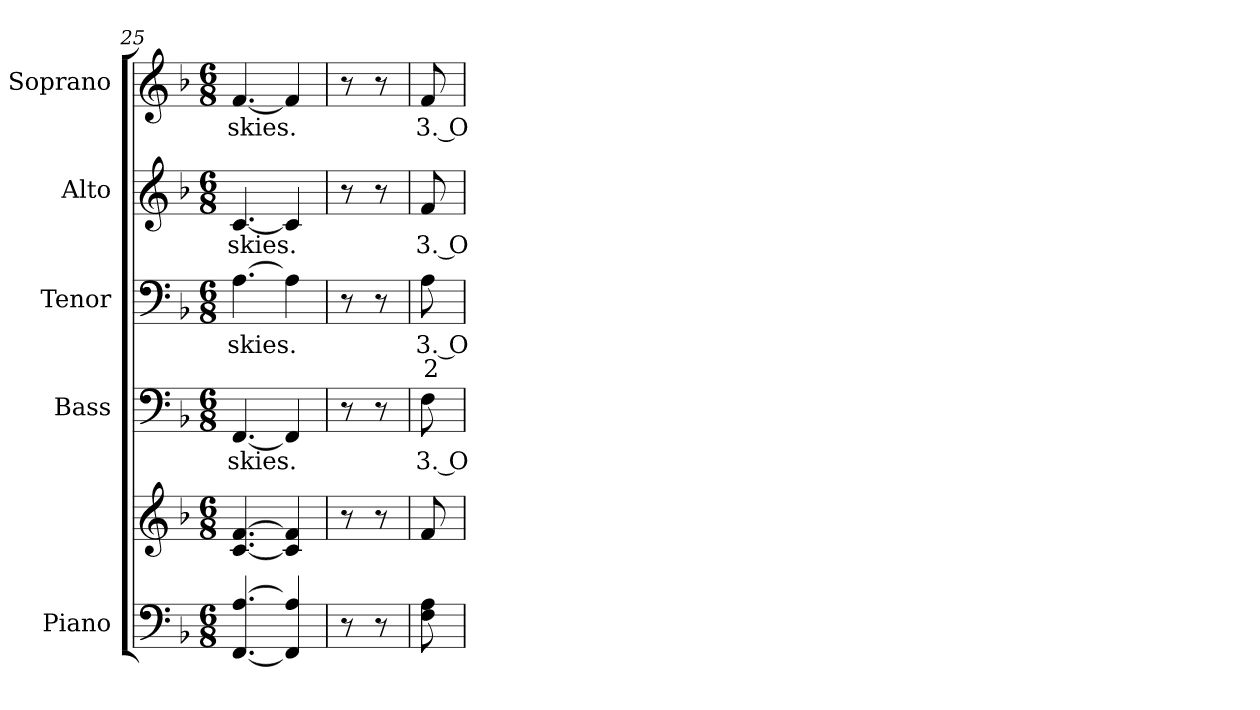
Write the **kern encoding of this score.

**kern	**kern	**kern	**text	**kern	**text	**text	**kern	**text	**kern	**text
*part5	*part5	*part4	*part4	*part3	*part3	*part3	*part2	*part2	*part1	*part1
*staff6	*staff5	*staff4	*staff4	*staff3	*staff3	*staff3	*staff2	*staff2	*staff1	*staff1
*I"Piano	*	*I"Bass	*	*I"Tenor	*	*	*I"Alto	*	*I"Soprano	*
*I'Pno.	*	*I'B.	*	*I'T.	*	*	*I'A.	*	*I'S.	*
*clefF4	*clefG2	*clefF4	*	*clefF4	*	*	*clefG2	*	*clefG2	*
*k[b-]	*k[b-]	*k[b-]	*	*k[b-]	*	*	*k[b-]	*	*k[b-]	*
*F:	*F:	*F:	*	*F:	*	*	*F:	*	*F:	*
*M6/8	*M6/8	*M6/8	*	*M6/8	*	*	*M6/8	*	*M6/8	*
=25	=25	=25	=25	=25	=25	=25	=25	=25	=25	=25
!	!	!	!LO:LY:b:color=#000000	!	!	!	!	!	!	!
!	!	!	!	!	!LO:LY:b:color=#000000	!	!	!	!	!
!	!	!	!	!	!	!	!	!LO:LY:b:color=#000000	!	!
!	!	!	!	!	!	!	!	!	!	!LO:LY:b:color=#000000
[<4.FFi/ [>4.Ai	[<4.ci/ [>4.fi	[<4.FFi/	skies.	[>4.Ai\	skies.	.	[<4.ci/	skies.	[<4.fi/	skies.
4FFi/] 4Ai]	4ci/] 4fi]	4FFi/]	.	4Ai\]	.	.	4ci/]	.	4fi/]	.
!!LO:PB:g=z
=26	=26	=26	=26	=26	=26	=26	=26	=26	=26	=26
8r	8r	8r	.	8r	.	.	8r	.	8r	.
8r	8r	8r	.	8r	.	.	8r	.	8r	.
=27	=27	=27	=27	=27	=27	=27	=27	=27	=27	=27
!	!	!	!LO:LY:b:color=#000000	!	!	!	!	!	!	!
!	!	!	!	!	!LO:LY:b:color=#000000	!LO:LY:b:color=#000000	!	!	!	!
!	!	!	!	!	!	!	!	!LO:LY:b:color=#000000	!	!
!	!	!	!	!	!	!	!	!	!	!LO:LY:b:color=#000000
8Fi\ 8Ai	8fi/	8Fi\	3. O	8Ai\	3. O	2	8fi/	3. O	8fi/	3. O
=	=	=	=	=	=	=	=	=	=	=
*-	*-	*-	*-	*-	*-	*-	*-	*-	*-	*-
